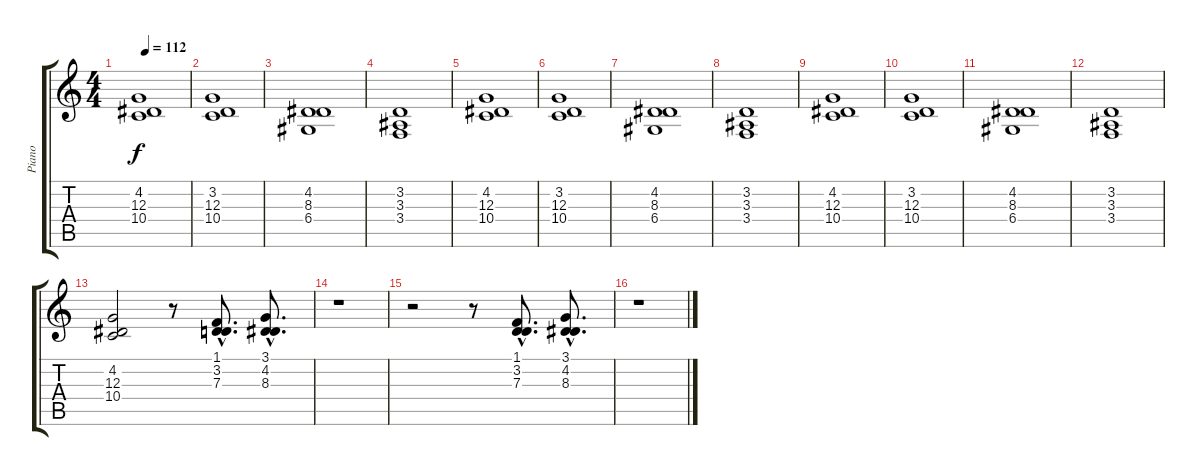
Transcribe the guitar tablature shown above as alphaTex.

\track ("Piano" "Piano") {instrument brightacousticpiano}
\staff {score tabs}
\tuning (E4 B3 G3 D3 A2 E2) {hide}
\ts (4 4)
\tempo 112
\clef g2
\ks c
(4.2 12.3 10.4).1{dy f} |
(3.2 12.3 10.4).1 |
(4.2 8.3 6.4).1 |
(3.2 3.3 3.4).1 |
(4.2 12.3 10.4).1 |
(3.2 12.3 10.4).1 |
(4.2 8.3 6.4).1 |
(3.2 3.3 3.4).1 |
(4.2 12.3 10.4).1 |
(3.2 12.3 10.4).1 |
(4.2 8.3 6.4).1 |
(3.2 3.3 3.4).1 |
(4.2 12.3 10.4).2 r.8 (1.1{hac} 3.2{hac} 7.3{hac}).8{d} (3.1{hac} 4.2{hac} 8.3{hac}).8{d} |
r.1 |
r.2 r.8 (1.1{hac} 3.2{hac} 7.3{hac}).8{d} (3.1{hac} 4.2{hac} 8.3{hac}).8{d} |
r.1
